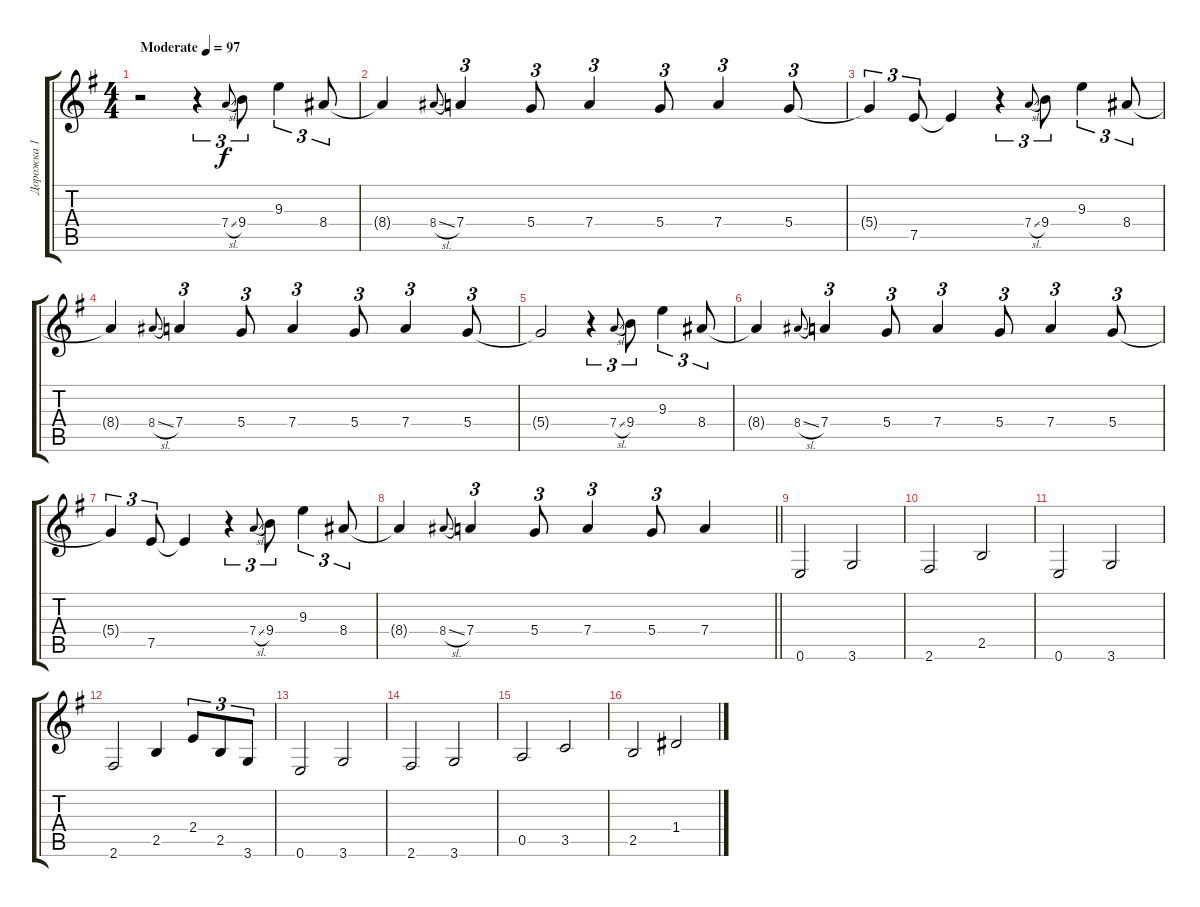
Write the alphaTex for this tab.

\track ("Дорожка 1" "Дорожка 1") {instrument acousticguitarsteel}
\staff {score tabs}
\tuning (E4 B3 G3 D3 A2 E2) {hide}
\ts (4 4)
\tempo (97 "Moderate")
\clef g2
\ks eminor
r.2{dy f volume 12 instrument acousticguitarsteel} r.4{tu (3 2)} 7.4{sl}.8{gr onbeat} 9.4.8{tu (3 2)} 9.3.4{tu (3 2)} 8.4.8{tu (3 2)} |
8.4{t}.4 8.4{sl}.8{gr onbeat} 7.4.4{tu (3 2)} 5.4.8{tu (3 2)} 7.4.4{tu (3 2)} 5.4.8{tu (3 2)} 7.4.4{tu (3 2)} 5.4.8{tu (3 2)} |
5.4{t}.4{tu (3 2)} 7.5.8{tu (3 2)} 7.5{t}.4 r.4{tu (3 2)} 7.4{sl}.8{gr onbeat} 9.4.8{tu (3 2)} 9.3.4{tu (3 2)} 8.4.8{tu (3 2)} |
8.4{t}.4 8.4{sl}.8{gr onbeat} 7.4.4{tu (3 2)} 5.4.8{tu (3 2)} 7.4.4{tu (3 2)} 5.4.8{tu (3 2)} 7.4.4{tu (3 2)} 5.4.8{tu (3 2)} |
5.4{t}.2 r.4{tu (3 2)} 7.4{sl}.8{gr onbeat} 9.4.8{tu (3 2)} 9.3.4{tu (3 2)} 8.4.8{tu (3 2)} |
8.4{t}.4 8.4{sl}.8{gr onbeat} 7.4.4{tu (3 2)} 5.4.8{tu (3 2)} 7.4.4{tu (3 2)} 5.4.8{tu (3 2)} 7.4.4{tu (3 2)} 5.4.8{tu (3 2)} |
5.4{t}.4{tu (3 2)} 7.5.8{tu (3 2)} 7.5{t}.4 r.4{tu (3 2)} 7.4{sl}.8{gr onbeat} 9.4.8{tu (3 2)} 9.3.4{tu (3 2)} 8.4.8{tu (3 2)} |
\barLineRight lightlight
8.4{t}.4 8.4{sl}.8{gr onbeat} 7.4.4{tu (3 2)} 5.4.8{tu (3 2)} 7.4.4{tu (3 2)} 5.4.8{tu (3 2)} 7.4.4 |
0.6.2 3.6.2 |
2.6.2 2.5.2 |
0.6.2 3.6.2 |
2.6.2 2.5.4 2.4.8{tu (3 2)} 2.5.8{tu (3 2)} 3.6.8{tu (3 2)} |
0.6.2 3.6.2 |
2.6.2 3.6.2 |
0.5.2 3.5.2 |
2.5.2 1.4.2
